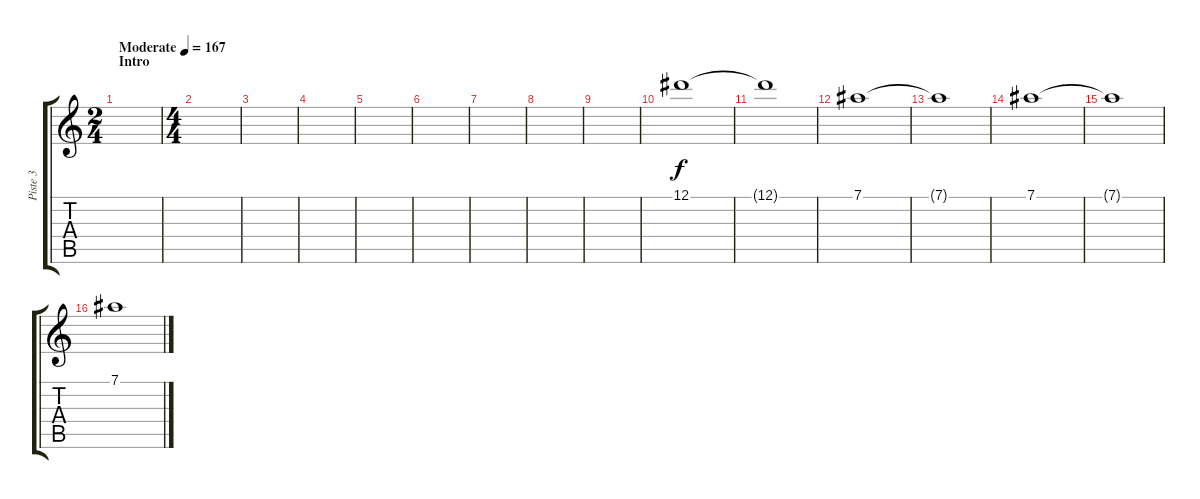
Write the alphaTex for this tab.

\track ("Piste 3" "Piste 3") {instrument electricguitarjazz}
\staff {score tabs}
\tuning (Eb4 Bb3 Gb3 Db3 Ab2 Db2) {hide}
\ts (2 4)
\section ("" "Intro")
\tempo (167 "Moderate")
\clef g2
\ks c
|
\ts (4 4)
|
|
|
|
|
|
|
|
12.1.1 |
12.1{t}.1 |
7.1.1 |
7.1{t}.1 |
7.1.1 |
7.1{t}.1 |
7.1.1
